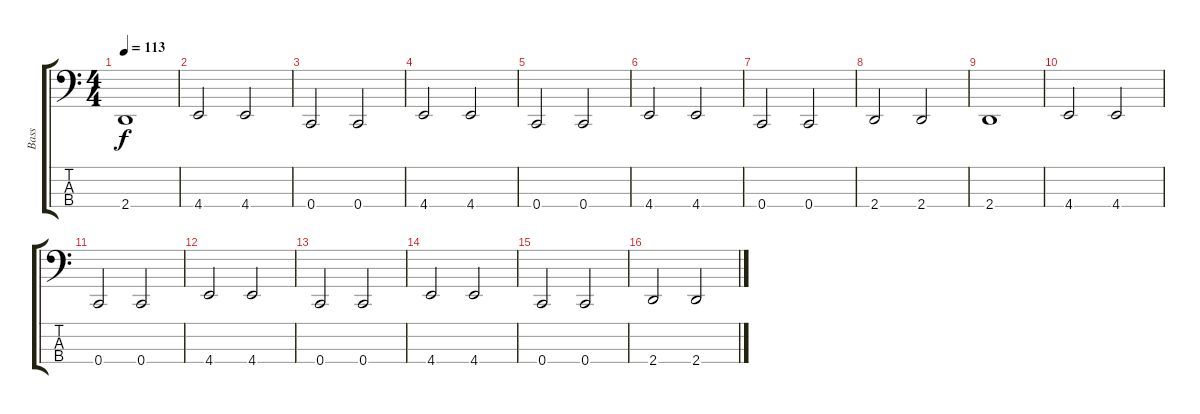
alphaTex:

\track ("Bass" "Bass") {instrument electricbassfinger}
\staff {score tabs}
\tuning (F2 C2 G1 C1) {hide}
\ts (4 4)
\tempo 113
\clef f4
\ks c
2.4.1{dy f} |
4.4.2 4.4.2 |
0.4.2 0.4.2 |
4.4.2 4.4.2 |
0.4.2 0.4.2 |
4.4.2 4.4.2 |
0.4.2 0.4.2 |
2.4.2 2.4.2 |
2.4.1 |
4.4.2 4.4.2 |
0.4.2 0.4.2 |
4.4.2 4.4.2 |
0.4.2 0.4.2 |
4.4.2 4.4.2 |
0.4.2 0.4.2 |
2.4.2 2.4.2
